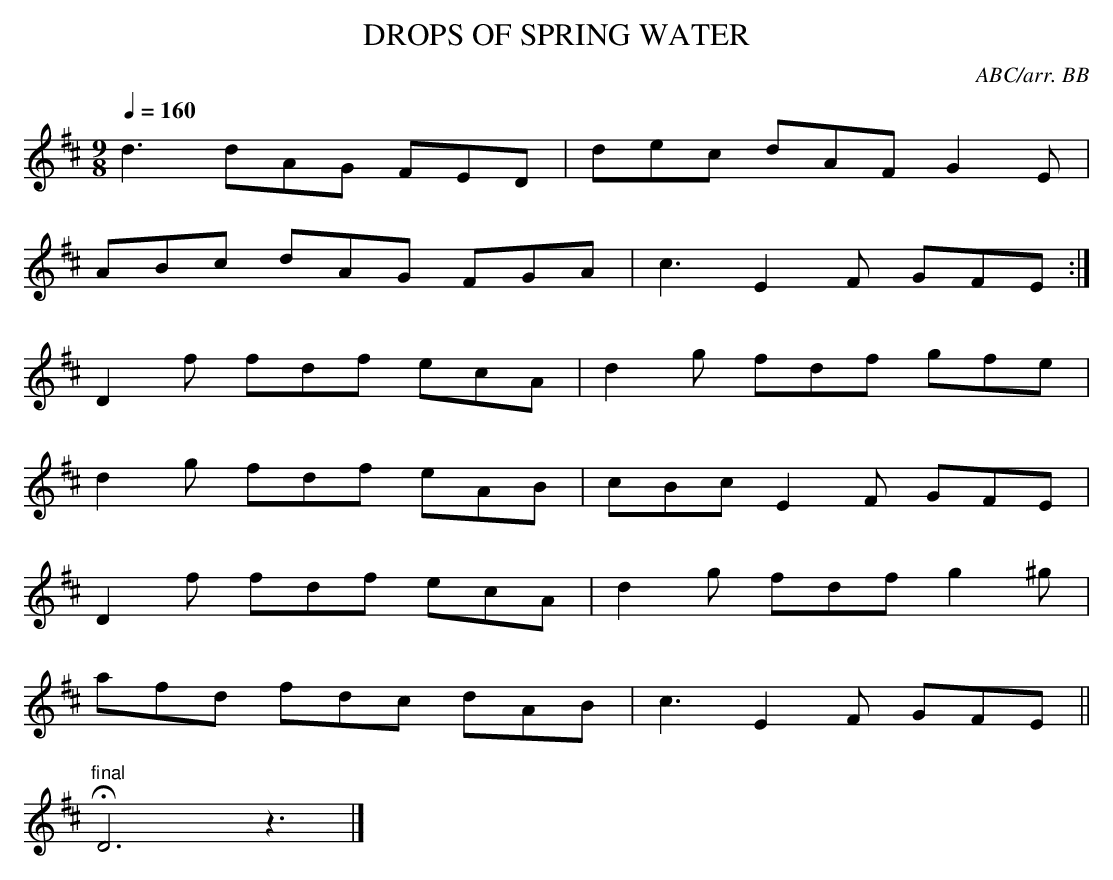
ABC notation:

X:1
T:DROPS OF SPRING WATER
C:ABC/arr. BB
Q:1/4=160
L:1/8
M:9/8
K:D
d3 dAG FED|dec dAF G2 E|
ABc dAG FGA|c3 E2 F GFE:|
D2 f fdf ecA|d2 g fdf gfe|
d2 g fdf eAB|cBc E2 F GFE|
D2 f fdf ecA|d2 g fdf g2 ^g|
afd fdc dAB|c3 E2 F GFE||
"final"HD6z3|]
